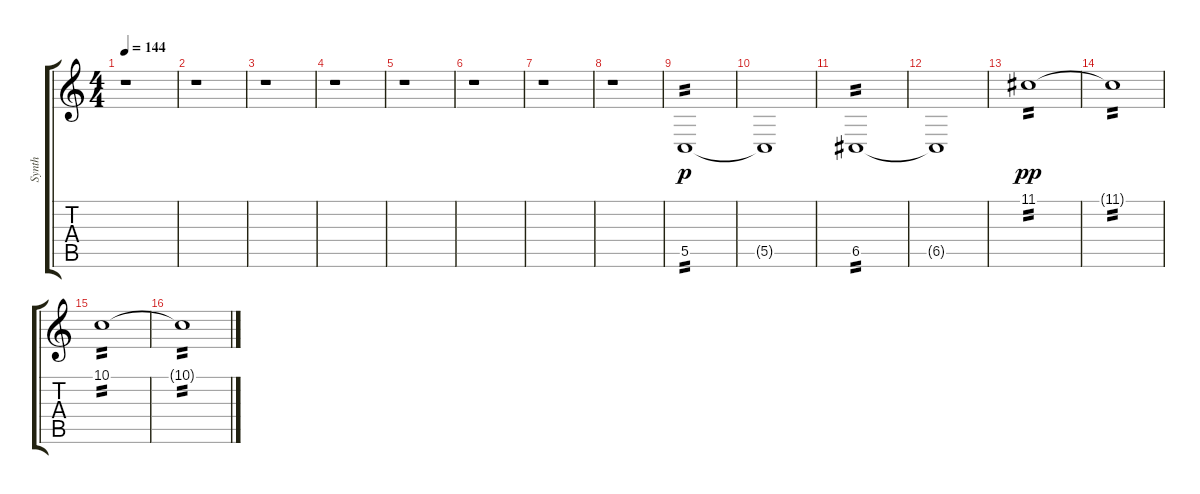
\track ("Synth" "Synth") {instrument lead2sawtooth}
\staff {score tabs}
\tuning (D4 A3 F3 C3 G2 C2) {hide}
\ts (4 4)
\tempo 144
\clef g2
\ks c
r.1{dy f} |
r.1 |
r.1 |
r.1 |
r.1 |
r.1 |
r.1 |
r.1 |
5.5.1{tp 2 dy p} |
5.5{t}.1 |
6.5.1{tp 2} |
6.5{t}.1 |
11.1.1{tp 2 dy pp} |
11.1{t}.1{tp 2} |
10.1.1{tp 2} |
10.1{t}.1{tp 2}
